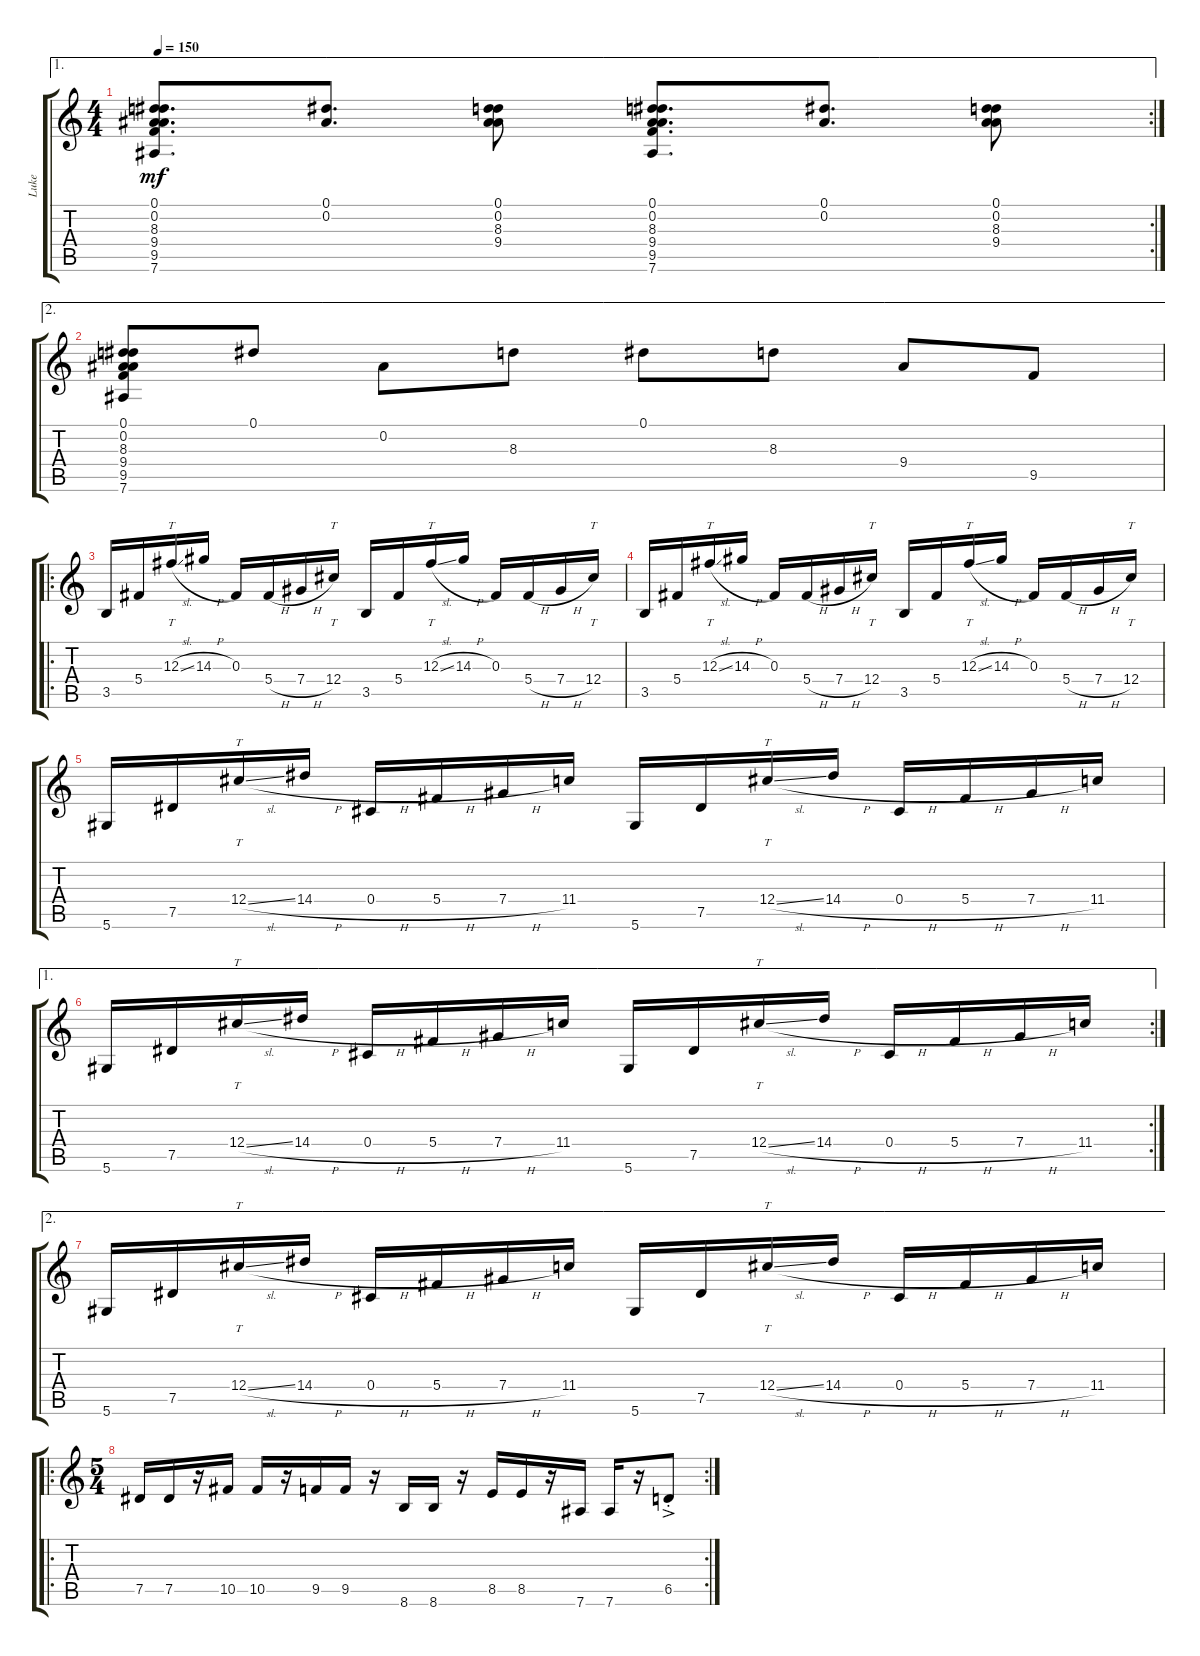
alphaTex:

\track ("Luke" "Luke") {instrument distortionguitar}
\staff {score tabs}
\tuning (Eb4 Bb3 Gb3 Db3 Ab2 Eb2) {hide}
\ae 1
\rc 2
\ts (4 4)
\tempo 150
\clef g2
\ks c
(0.1 0.2 8.3 9.4 9.5 7.6).8{d dy mf} (0.1 0.2).8{d} (0.1 0.2 8.3 9.4).8 (0.1 0.2 8.3 9.4 9.5 7.6).8{d} (0.1 0.2).8{d} (0.1 0.2 8.3 9.4).8 |
\ae 2
(0.1 0.2 8.3 9.4 9.5 7.6).8 0.1.8 0.2.8 8.3.8 0.1.8 8.3.8 9.4.8 9.5.8 |
\ro
3.5.16 5.4.16 12.3{sl}.16{tt} 14.3{h}.16 0.3.16 5.4{h}.16 7.4{h}.16 12.4.16{tt} 3.5.16 5.4.16 12.3{sl}.16{tt} 14.3{h}.16 0.3.16 5.4{h}.16 7.4{h}.16 12.4.16{tt} |
3.5.16 5.4.16 12.3{sl}.16{tt} 14.3{h}.16 0.3.16 5.4{h}.16 7.4{h}.16 12.4.16{tt} 3.5.16 5.4.16 12.3{sl}.16{tt} 14.3{h}.16 0.3.16 5.4{h}.16 7.4{h}.16 12.4.16{tt} |
5.6.16 7.5.16 12.4{sl}.16{tt} 14.4{h}.16 0.4{h}.16 5.4{h}.16 7.4{h}.16 11.4.16 5.6.16 7.5.16 12.4{sl}.16{tt} 14.4{h}.16 0.4{h}.16 5.4{h}.16 7.4{h}.16 11.4.16 |
\ae 1
\rc 2
5.6.16 7.5.16 12.4{sl}.16{tt} 14.4{h}.16 0.4{h}.16 5.4{h}.16 7.4{h}.16 11.4.16 5.6.16 7.5.16 12.4{sl}.16{tt} 14.4{h}.16 0.4{h}.16 5.4{h}.16 7.4{h}.16 11.4.16 |
\ae 2
5.6.16 7.5.16 12.4{sl}.16{tt} 14.4{h}.16 0.4{h}.16 5.4{h}.16 7.4{h}.16 11.4.16 5.6.16 7.5.16 12.4{sl}.16{tt} 14.4{h}.16 0.4{h}.16 5.4{h}.16 7.4{h}.16 11.4.16 |
\ro
\rc 2
\ts (5 4)
7.5.16 7.5.16 r.16 10.5.16 10.5.16 r.16 9.5.16 9.5.16 r.16 8.6.16 8.6.16 r.16 8.5.16 8.5.16 r.16 7.6.16 7.6.16 r.16 6.5{ac st}.8
